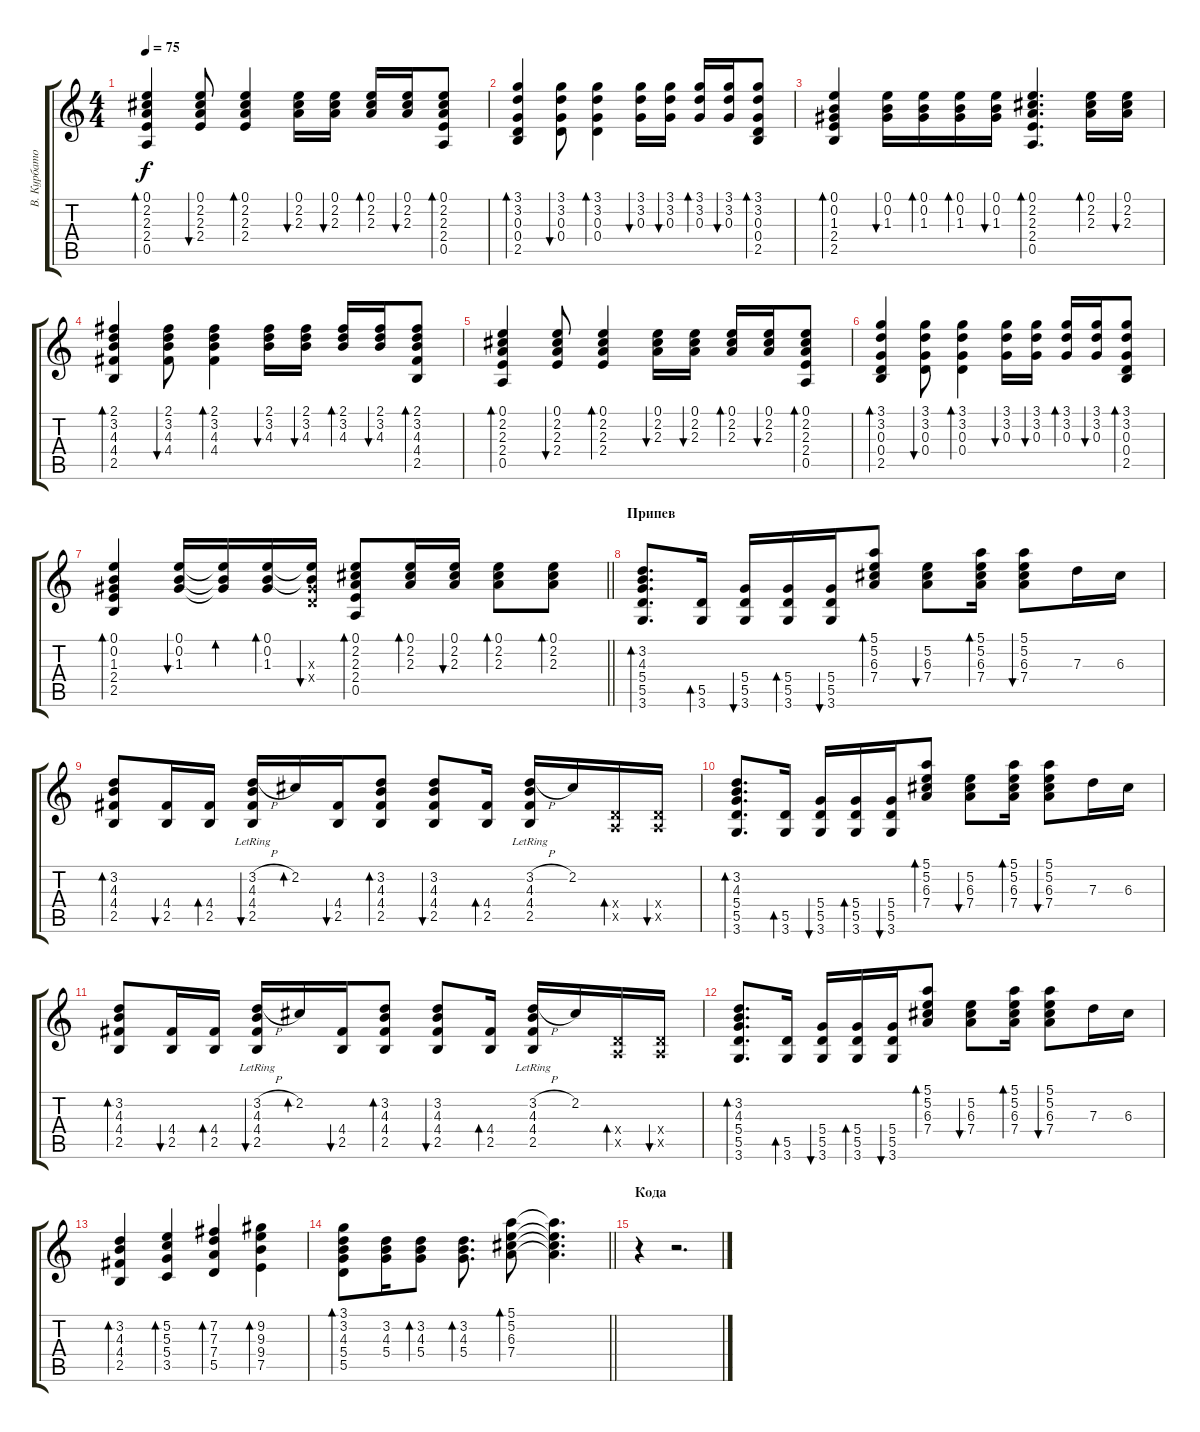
\track ("В. Курбатов" "В. Курбато") {instrument acousticguitarsteel}
\staff {score tabs}
\tuning (E4 B3 G3 D3 A2 E2) {hide}
\ts (4 4)
\tempo 75
\clef g2
\ks c
(0.1 2.2 2.3 2.4 0.5).4{bd 30 dy f} (0.1 2.2 2.3 2.4).8{bu 30} (0.1 2.2 2.3 2.4).4{bd 30} (0.1 2.2 2.3).16{bu 30} (0.1 2.2 2.3).16{bu 30} (0.1 2.2 2.3).16{bd 30} (0.1 2.2 2.3).16{bu 30} (0.1 2.2 2.3 2.4 0.5).8{bd 30} |
(3.1 3.2 0.3 0.4 2.5).4{bd 30} (3.1 3.2 0.3 0.4).8{bu 30} (3.1 3.2 0.3 0.4).4{bd 30} (3.1 3.2 0.3).16{bu 30} (3.1 3.2 0.3).16{bu 30} (3.1 3.2 0.3).16{bd 30} (3.1 3.2 0.3).16{bu 30} (3.1 3.2 0.3 0.4 2.5).8{bd 30} |
(0.1 0.2 1.3 2.4 2.5).4{bd 30} (0.1 0.2 1.3).16{bu 30} (0.1 0.2 1.3).16{bd 30} (0.1 0.2 1.3).16{bd 30} (0.1 0.2 1.3).16{bu 30} (0.1 2.2 2.3 2.4 0.5).4{d bd 30} (0.1 2.2 2.3).16{bd 30} (0.1 2.2 2.3).16{bu 30} |
(2.1 3.2 4.3 4.4 2.5).4{bd 30} (2.1 3.2 4.3 4.4).8{bu 30} (2.1 3.2 4.3 4.4).4{bd 30} (2.1 3.2 4.3).16{bu 30} (2.1 3.2 4.3).16{bu 30} (2.1 3.2 4.3).16{bd 30} (2.1 3.2 4.3).16{bu 30} (2.1 3.2 4.3 4.4 2.5).8{bd 30} |
(0.1 2.2 2.3 2.4 0.5).4{bd 30} (0.1 2.2 2.3 2.4).8{bu 30} (0.1 2.2 2.3 2.4).4{bd 30} (0.1 2.2 2.3).16{bu 30} (0.1 2.2 2.3).16{bu 30} (0.1 2.2 2.3).16{bd 30} (0.1 2.2 2.3).16{bu 30} (0.1 2.2 2.3 2.4 0.5).8{bd 30} |
(3.1 3.2 0.3 0.4 2.5).4{bd 30} (3.1 3.2 0.3 0.4).8{bu 30} (3.1 3.2 0.3 0.4).4{bd 30} (3.1 3.2 0.3).16{bu 30} (3.1 3.2 0.3).16{bu 30} (3.1 3.2 0.3).16{bd 30} (3.1 3.2 0.3).16{bu 30} (3.1 3.2 0.3 0.4 2.5).8{bd 30} |
\barLineRight lightlight
(0.1 0.2 1.3 2.4 2.5).4{bd 30} (0.1 0.2 1.3).16{bu 30} (0.1{t} 0.2{t} 1.3{t}).16{bd 30} (0.1 0.2 1.3).16{bd 30} (0.1{t} 0.2{t} 1.3{x} 0.4{x}).16{bu 30} (0.1 2.2 2.3 2.4 0.5).8{bd 30} (0.1 2.2 2.3).16{bd 30} (0.1 2.2 2.3).16{bu 30} (0.1 2.2 2.3).8{bd 30} (0.1 2.2 2.3).8{bd 30} |
\section ("" "Припев")
(3.2 4.3 5.4 5.5 3.6).8{d bd 60} (5.5 3.6).16{bd 60} (5.4 5.5 3.6).16{bu 60} (5.4 5.5 3.6).16{bd 60} (5.4 5.5 3.6).16{bu 60} (5.1 5.2 6.3 7.4).8{bd 60} (5.2 6.3 7.4).8{bu 60} (5.1 5.2 6.3 7.4).16{bd 60} (5.1 5.2 6.3 7.4).8{bu 60} 7.3.16 6.3.16 |
(3.2 4.3 4.4 2.5).8{bd 60} (4.4 2.5).16{bu 60} (4.4 2.5).16{bd 60} (3.2{h} 4.3{lr} 4.4{lr} 2.5{lr}).16{bu 60} 2.2.16{bd 60} (4.4 2.5).16{bu 60} (3.2 4.3 4.4 2.5).8{bd 60} (3.2 4.3 4.4 2.5).8{bu 60} (4.4 2.5).16{bd 60} (3.2{h} 4.3{lr} 4.4{lr} 2.5{lr}).16 2.2.16 (0.4{x} 0.5{x}).16{bd 60} (0.4{x} 0.5{x}).16{bu 60} |
(3.2 4.3 5.4 5.5 3.6).8{d bd 60} (5.5 3.6).16{bd 60} (5.4 5.5 3.6).16{bu 60} (5.4 5.5 3.6).16{bd 60} (5.4 5.5 3.6).16{bu 60} (5.1 5.2 6.3 7.4).8{bd 60} (5.2 6.3 7.4).8{bu 60} (5.1 5.2 6.3 7.4).16{bd 60} (5.1 5.2 6.3 7.4).8{bu 60} 7.3.16 6.3.16 |
(3.2 4.3 4.4 2.5).8{bd 60} (4.4 2.5).16{bu 60} (4.4 2.5).16{bd 60} (3.2{h} 4.3{lr} 4.4{lr} 2.5{lr}).16{bu 60} 2.2.16{bd 60} (4.4 2.5).16{bu 60} (3.2 4.3 4.4 2.5).8{bd 60} (3.2 4.3 4.4 2.5).8{bu 60} (4.4 2.5).16{bd 60} (3.2{h} 4.3{lr} 4.4{lr} 2.5{lr}).16 2.2.16 (0.4{x} 0.5{x}).16{bd 60} (0.4{x} 0.5{x}).16{bu 60} |
(3.2 4.3 5.4 5.5 3.6).8{d bd 60} (5.5 3.6).16{bd 60} (5.4 5.5 3.6).16{bu 60} (5.4 5.5 3.6).16{bd 60} (5.4 5.5 3.6).16{bu 60} (5.1 5.2 6.3 7.4).8{bd 60} (5.2 6.3 7.4).8{bu 60} (5.1 5.2 6.3 7.4).16{bd 60} (5.1 5.2 6.3 7.4).8{bu 60} 7.3.16 6.3.16 |
(3.2 4.3 4.4 2.5).4{bd 240} (5.2 5.3 5.4 3.5).4{bd 240} (7.2 7.3 7.4 5.5).4{bd 240} (9.2 9.3 9.4 7.5).4{bd 240} |
\barLineRight lightlight
(3.1 3.2 4.3 5.4 5.5).8{bd 120} (3.2 4.3 5.4).16 (3.2 4.3 5.4).8{bd 120} (3.2 4.3 5.4).8{d bd 120} (5.1 5.2 6.3 7.4).8{bd 120} (5.1{t} 5.2{t} 6.3{t} 7.4{t}).4{d} |
\section ("" "Кода")
r.4 r.2{d}
